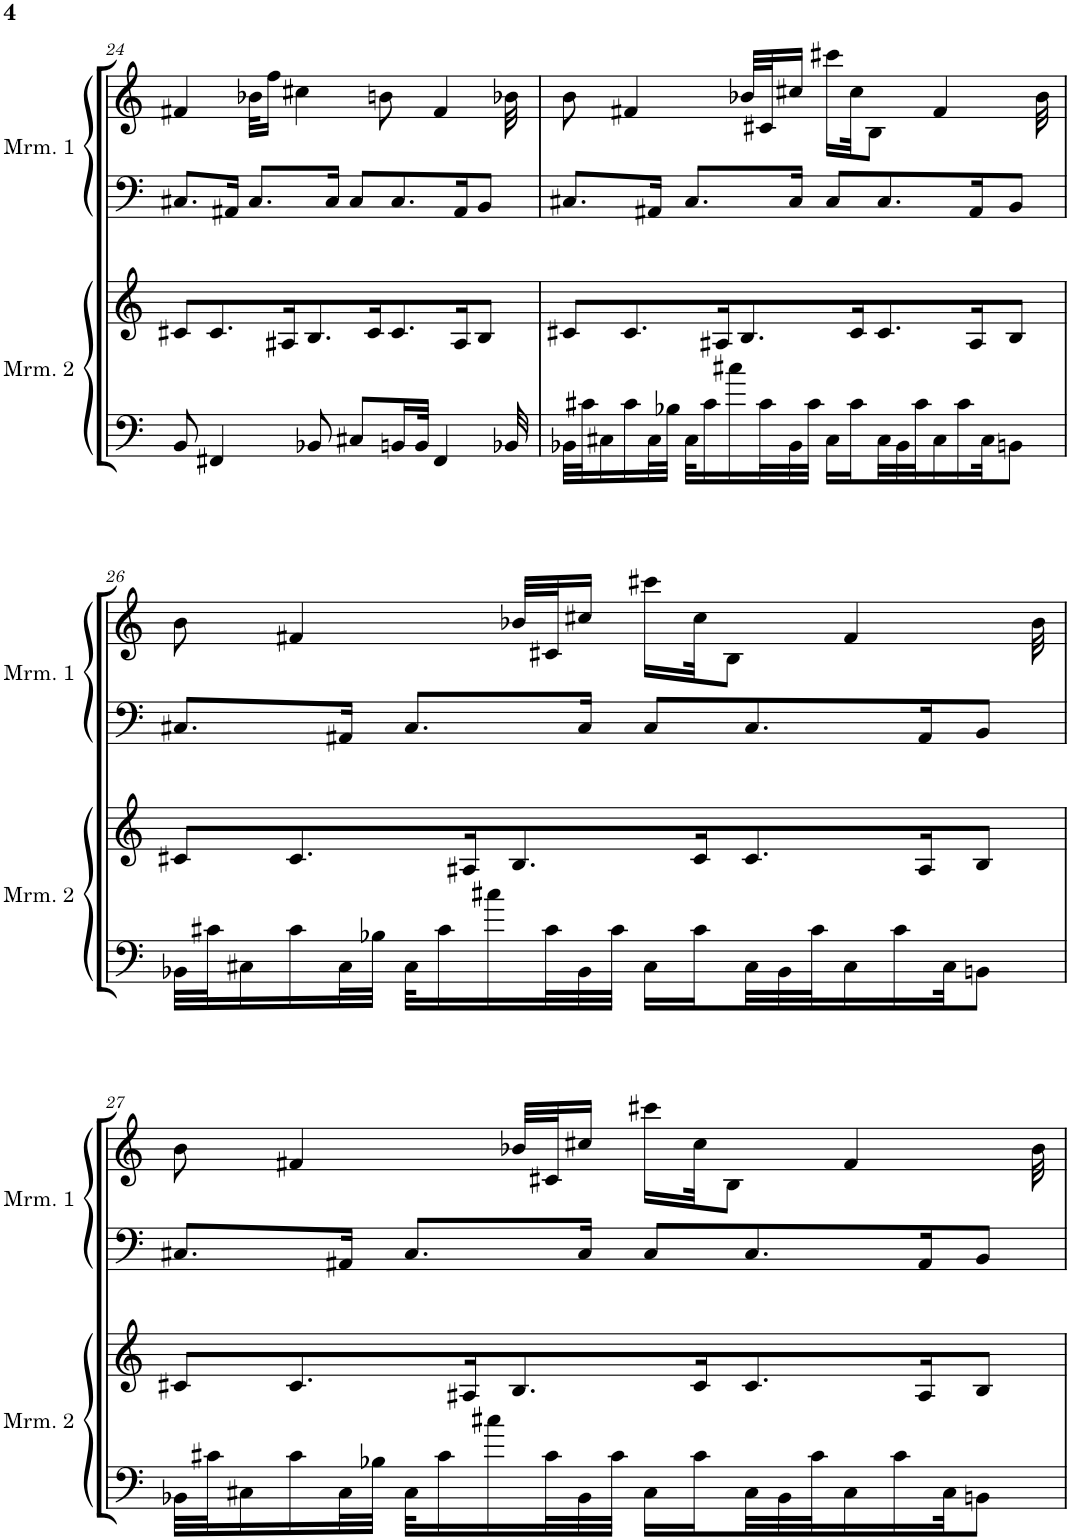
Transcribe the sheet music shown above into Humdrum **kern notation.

**kern	**kern	**kern	**kern
*part4	*part3	*part2	*part1
*staff4	*staff3	*staff2	*staff1
*I"Marimba 2	*I"Marimba 2	*I"Marimba 1	*I"Marimba 1
*I'Mrm. 2	*I'Mrm. 2	*I'Mrm. 1	*I'Mrm. 1
!!LO:PB:g=z
*clefF4	*clefG2	*clefF4	*clefG2
*k[]	*k[]	*k[]	*k[]
*M4/4	*M4/4	*M4/4	*M4/4
=24	=24	=24	=24
8BB/	8c#X/L	8.C#X/L	4f#X/
4FF#X/	8.c#/	.	.
.	.	16AA#X/Jk	.
.	.	8.C#/L	32b-X\KLL
.	.	.	16ff\JJ
.	16A#X/K	.	.
.	.	.	4cc#X\
8BB-X/	8.B/	.	.
.	.	16C#/Jk	.
8C#X/L	.	8C#/L	.
.	16c#/K	.	.
.	.	.	8bn\
16BBn/L	8.c#/	8.C#/	.
32BB/JJk	.	.	.
4FF#/	.	.	4f#/
.	16A#/K	16AA#/K	.
.	8B/J	8BB/J	.
32BB-X/	.	.	32b-X\
=25	=25	=25	=25
32BB-X\LLL	8c#X/L	8.C#X/L	8b\
32c#X\J	.	.	.
16C#X\	.	.	.
16c#\	8.c#/	.	4f#X/
32C#\L	.	16AA#X/Jk	.
32B-X\JJJ	.	.	.
32C#\KLL	.	8.C#/L	.
16c#\	.	.	.
.	16A#X/K	.	.
16cc#X\	.	.	.
.	8.B/	.	32b-X/LLL
32c#\L	.	.	32c#X/J
32BB-\	.	16C#/Jk	16cc#X/JJ
32c#\JJJ	.	.	.
16C#\LL	.	8C#/L	16ccc#X\LL
16c#\	16c#/K	.	32cc#\JK
.	.	.	8B\J
32C#\L	8.c#/	8.C#/	.
32BB-\	.	.	.
32c#\J	.	.	.
16C#\	.	.	4f#/
16c#\	.	.	.
.	16A#/K	16AA#/K	.
32C#\JK	.	.	.
8BBn\J	8B/J	8BB/J	.
.	.	.	32b-\
!!LO:LB:g=z
=26	=26	=26	=26
32BB-X\LLL	8c#X/L	8.C#X/L	8b\
32c#X\J	.	.	.
16C#X\	.	.	.
16c#\	8.c#/	.	4f#X/
32C#\L	.	16AA#X/Jk	.
32B-X\JJJ	.	.	.
32C#\KLL	.	8.C#/L	.
16c#\	.	.	.
.	16A#X/K	.	.
16cc#X\	.	.	.
.	8.B/	.	32b-X/LLL
32c#\L	.	.	32c#X/J
32BB-\	.	16C#/Jk	16cc#X/JJ
32c#\JJJ	.	.	.
16C#\LL	.	8C#/L	16ccc#X\LL
16c#\	16c#/K	.	32cc#\JK
.	.	.	8B\J
32C#\L	8.c#/	8.C#/	.
32BB-\	.	.	.
32c#\J	.	.	.
16C#\	.	.	4f#/
16c#\	.	.	.
.	16A#/K	16AA#/K	.
32C#\JK	.	.	.
8BBn\J	8B/J	8BB/J	.
.	.	.	32b-\
!!LO:LB:g=z
=27	=27	=27	=27
32BB-X\LLL	8c#X/L	8.C#X/L	8b\
32c#X\J	.	.	.
16C#X\	.	.	.
16c#\	8.c#/	.	4f#X/
32C#\L	.	16AA#X/Jk	.
32B-X\JJJ	.	.	.
32C#\KLL	.	8.C#/L	.
16c#\	.	.	.
.	16A#X/K	.	.
16cc#X\	.	.	.
.	8.B/	.	32b-X/LLL
32c#\L	.	.	32c#X/J
32BB-\	.	16C#/Jk	16cc#X/JJ
32c#\JJJ	.	.	.
16C#\LL	.	8C#/L	16ccc#X\LL
16c#\	16c#/K	.	32cc#\JK
.	.	.	8B\J
32C#\L	8.c#/	8.C#/	.
32BB-\	.	.	.
32c#\J	.	.	.
16C#\	.	.	4f#/
16c#\	.	.	.
.	16A#/K	16AA#/K	.
32C#\JK	.	.	.
8BBn\J	8B/J	8BB/J	.
.	.	.	32b-\
=	=	=	=
*-	*-	*-	*-
